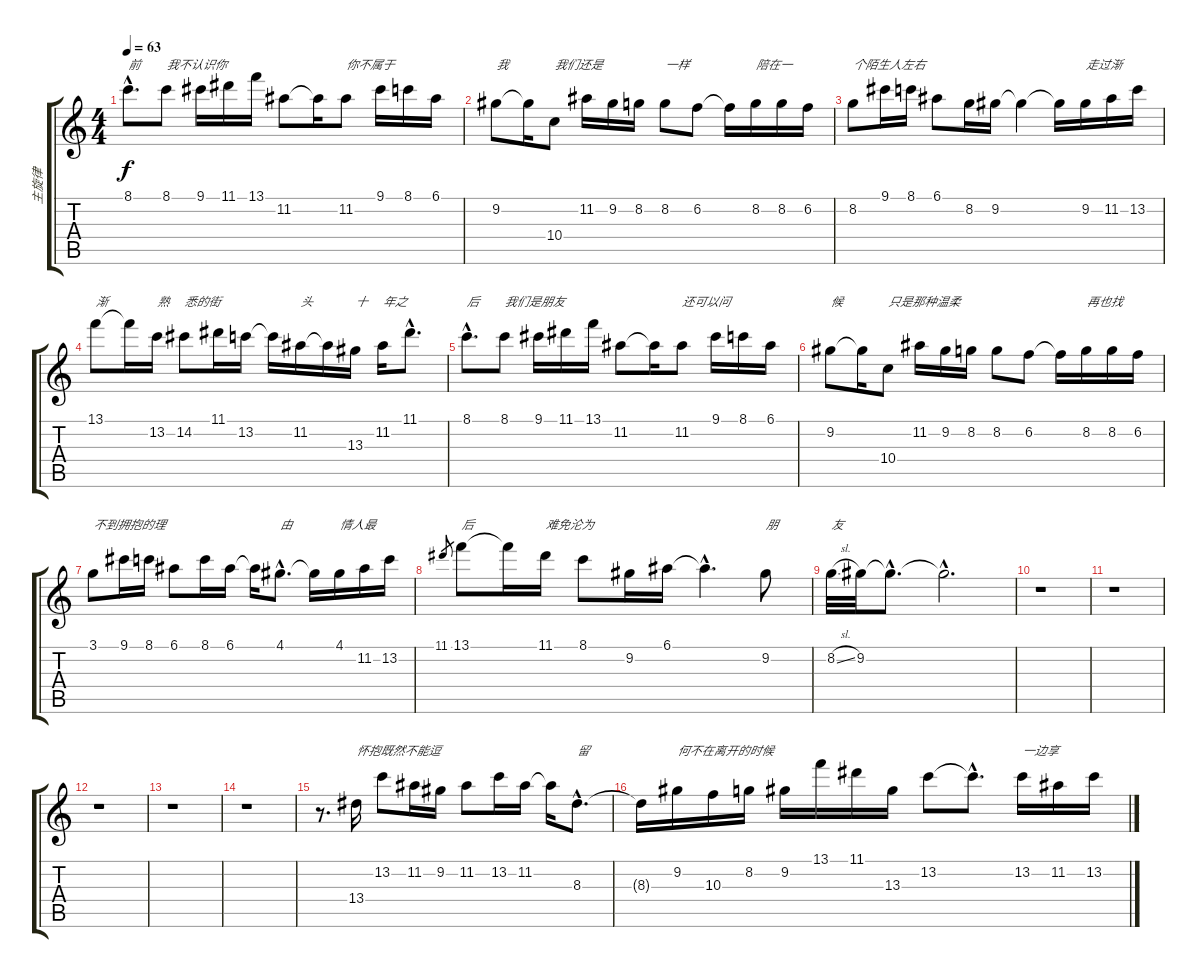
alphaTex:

\track ("主旋律" "主旋律") {instrument acousticguitarnylon}
\staff {score tabs}
\tuning (E4 B3 G3 D3 A2 E2) {hide}
\ts (4 4)
\tempo 63
\clef g2
\ks c
8.1{hac}.8{d txt "前" dy f} 8.1.8{txt "我不认识你"} 9.1.16 11.1.16 13.1.16 11.2.8 11.2{t}.16 11.2.8{txt "你不属于"} 9.1.16 8.1.16 6.1.16 |
9.2.8{txt "我"} 9.2{t}.16 10.4.8{txt "我们还是"} 11.2.16 9.2.16 8.2.16 8.2.8{txt "一样"} 6.2.8 6.2{t}.16 8.2.16{txt "陪在一"} 8.2.16 6.2.16 |
8.2.8{txt "个陌生人左右"} 9.1.16 8.1.16 6.1.8 8.2.16 9.2.16 9.2{t}.4 9.2{t}.16 9.2.16{txt "走过渐"} 11.2.16 13.2.16 |
13.1.8{txt "渐"} 13.1{t}.16 13.2.16{txt "熟"} 14.2.8{txt "悉的街"} 11.1.16 13.2.16 13.2{t}.16 11.2.16{txt "头"} 11.2{t}.16 13.3.16{txt "十"} 11.2.16{txt "年之"} 11.1{hac}.8{d} |
8.1{hac}.8{d txt "后"} 8.1.8{txt "我们是朋友"} 9.1.16 11.1.16 13.1.16 11.2.8 11.2{t}.16 11.2.8{txt "还可以问"} 9.1.16 8.1.16 6.1.16 |
9.2.8{txt "候"} 9.2{t}.16 10.4.8{txt "只是那种温柔"} 11.2.16 9.2.16 8.2.16 8.2.8 6.2.8 6.2{t}.16 8.2.16{txt "再也找"} 8.2.16 6.2.16 |
3.1.8{txt "不到拥抱的理"} 9.1.16 8.1.16 6.1.8 8.1.16 6.1.16 6.1{t}.16 4.1{hac}.8{d txt "由"} 4.1{t}.16 4.1.16{txt "情人最"} 11.2.16 13.2.16 |
11.1.8{gr} 13.1.8{txt "后"} 13.1{t}.16 11.1.16{txt "难免沦为"} 8.1.8 9.2.16 6.1.16 6.1{hac t}.4{d} 9.2.8{txt "朋"} |
8.2{sl}.32{txt "友"} 9.2.32 9.2{hac t}.8{d} 9.2{hac t}.2{d} |
r.1 |
r.1 |
r.1 |
r.1 |
r.1 |
r.8{d} 13.4.16{txt "怀抱既然不能逗"} 13.2.8 11.2.16 9.2.16 11.2.8 13.2.16 11.2.16 11.2{t}.16 8.3{hac}.8{d txt "留"} |
8.3{t}.16 9.2.16{txt "何不在离开的时候"} 10.3.16 8.2.16 9.2.16 13.1.16 11.1.16 13.3.16 13.2.8 13.2{hac t}.8{d} 13.2.16{txt "一边享"} 11.2.16 13.2.16
